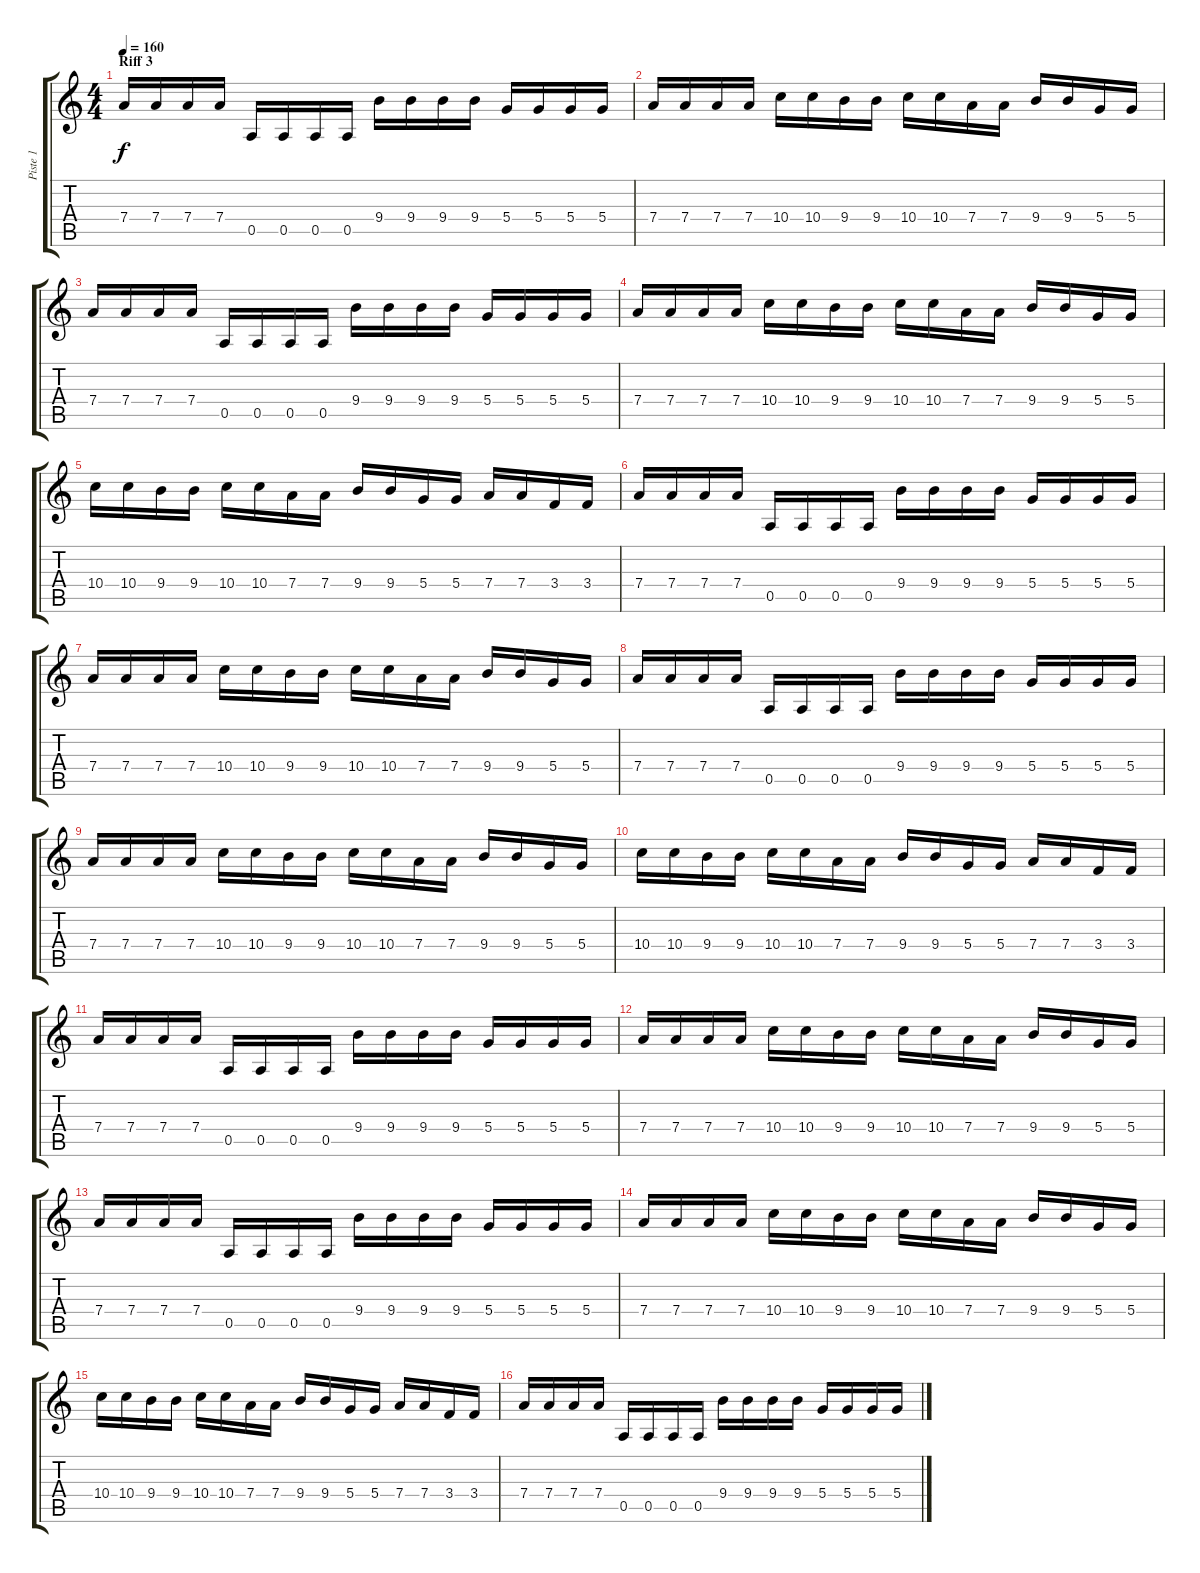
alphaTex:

\track ("Piste 1" "Piste 1") {instrument distortionguitar}
\staff {score tabs}
\tuning (E4 B3 G3 D3 A2 E2) {hide}
\ts (4 4)
\section ("" "Riff 3")
\tempo 160
\clef g2
\ks c
7.4.16{dy f} 7.4.16 7.4.16 7.4.16 0.5.16 0.5.16 0.5.16 0.5.16 9.4.16 9.4.16 9.4.16 9.4.16 5.4.16 5.4.16 5.4.16 5.4.16 |
7.4.16 7.4.16 7.4.16 7.4.16 10.4.16 10.4.16 9.4.16 9.4.16 10.4.16 10.4.16 7.4.16 7.4.16 9.4.16 9.4.16 5.4.16 5.4.16 |
7.4.16 7.4.16 7.4.16 7.4.16 0.5.16 0.5.16 0.5.16 0.5.16 9.4.16 9.4.16 9.4.16 9.4.16 5.4.16 5.4.16 5.4.16 5.4.16 |
7.4.16 7.4.16 7.4.16 7.4.16 10.4.16 10.4.16 9.4.16 9.4.16 10.4.16 10.4.16 7.4.16 7.4.16 9.4.16 9.4.16 5.4.16 5.4.16 |
10.4.16 10.4.16 9.4.16 9.4.16 10.4.16 10.4.16 7.4.16 7.4.16 9.4.16 9.4.16 5.4.16 5.4.16 7.4.16 7.4.16 3.4.16 3.4.16 |
7.4.16 7.4.16 7.4.16 7.4.16 0.5.16 0.5.16 0.5.16 0.5.16 9.4.16 9.4.16 9.4.16 9.4.16 5.4.16 5.4.16 5.4.16 5.4.16 |
7.4.16 7.4.16 7.4.16 7.4.16 10.4.16 10.4.16 9.4.16 9.4.16 10.4.16 10.4.16 7.4.16 7.4.16 9.4.16 9.4.16 5.4.16 5.4.16 |
7.4.16 7.4.16 7.4.16 7.4.16 0.5.16 0.5.16 0.5.16 0.5.16 9.4.16 9.4.16 9.4.16 9.4.16 5.4.16 5.4.16 5.4.16 5.4.16 |
7.4.16 7.4.16 7.4.16 7.4.16 10.4.16 10.4.16 9.4.16 9.4.16 10.4.16 10.4.16 7.4.16 7.4.16 9.4.16 9.4.16 5.4.16 5.4.16 |
10.4.16 10.4.16 9.4.16 9.4.16 10.4.16 10.4.16 7.4.16 7.4.16 9.4.16 9.4.16 5.4.16 5.4.16 7.4.16 7.4.16 3.4.16 3.4.16 |
7.4.16 7.4.16 7.4.16 7.4.16 0.5.16 0.5.16 0.5.16 0.5.16 9.4.16 9.4.16 9.4.16 9.4.16 5.4.16 5.4.16 5.4.16 5.4.16 |
7.4.16 7.4.16 7.4.16 7.4.16 10.4.16 10.4.16 9.4.16 9.4.16 10.4.16 10.4.16 7.4.16 7.4.16 9.4.16 9.4.16 5.4.16 5.4.16 |
7.4.16 7.4.16 7.4.16 7.4.16 0.5.16 0.5.16 0.5.16 0.5.16 9.4.16 9.4.16 9.4.16 9.4.16 5.4.16 5.4.16 5.4.16 5.4.16 |
7.4.16 7.4.16 7.4.16 7.4.16 10.4.16 10.4.16 9.4.16 9.4.16 10.4.16 10.4.16 7.4.16 7.4.16 9.4.16 9.4.16 5.4.16 5.4.16 |
10.4.16 10.4.16 9.4.16 9.4.16 10.4.16 10.4.16 7.4.16 7.4.16 9.4.16 9.4.16 5.4.16 5.4.16 7.4.16 7.4.16 3.4.16 3.4.16 |
7.4.16 7.4.16 7.4.16 7.4.16 0.5.16 0.5.16 0.5.16 0.5.16 9.4.16 9.4.16 9.4.16 9.4.16 5.4.16 5.4.16 5.4.16 5.4.16
